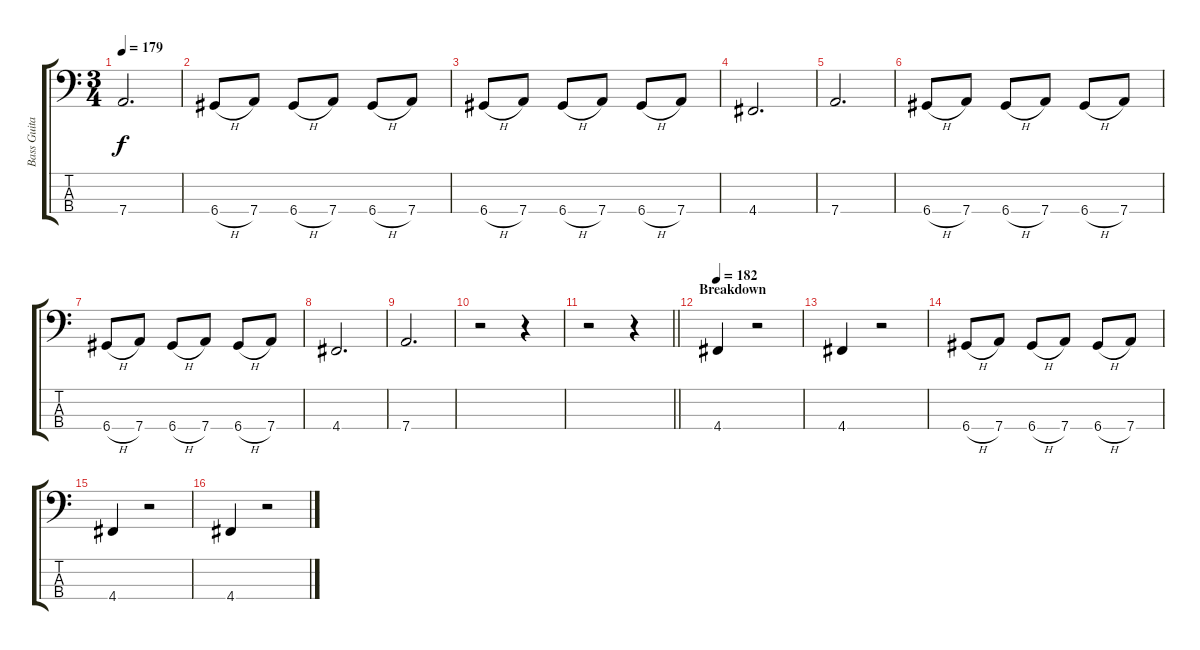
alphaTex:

\track ("Bass Guitar" "Bass Guita") {instrument electricbassfinger}
\staff {score tabs}
\tuning (G2 D2 A1 D1) {hide}
\ts (3 4)
\tempo 179
\clef f4
\ks c
7.4.2{d dy f} |
6.4{h}.8 7.4.8 6.4{h}.8 7.4.8 6.4{h}.8 7.4.8 |
6.4{h}.8 7.4.8 6.4{h}.8 7.4.8 6.4{h}.8 7.4.8 |
4.4.2{d} |
7.4.2{d} |
6.4{h}.8 7.4.8 6.4{h}.8 7.4.8 6.4{h}.8 7.4.8 |
6.4{h}.8 7.4.8 6.4{h}.8 7.4.8 6.4{h}.8 7.4.8 |
4.4.2{d} |
7.4.2{d} |
r.2 r.4 |
\barLineRight lightlight
r.2 r.4 |
\section ("" "Breakdown")
\tempo 182
4.4.4 r.2 |
4.4.4 r.2 |
6.4{h}.8 7.4.8 6.4{h}.8 7.4.8 6.4{h}.8 7.4.8 |
4.4.4 r.2 |
4.4.4 r.2
